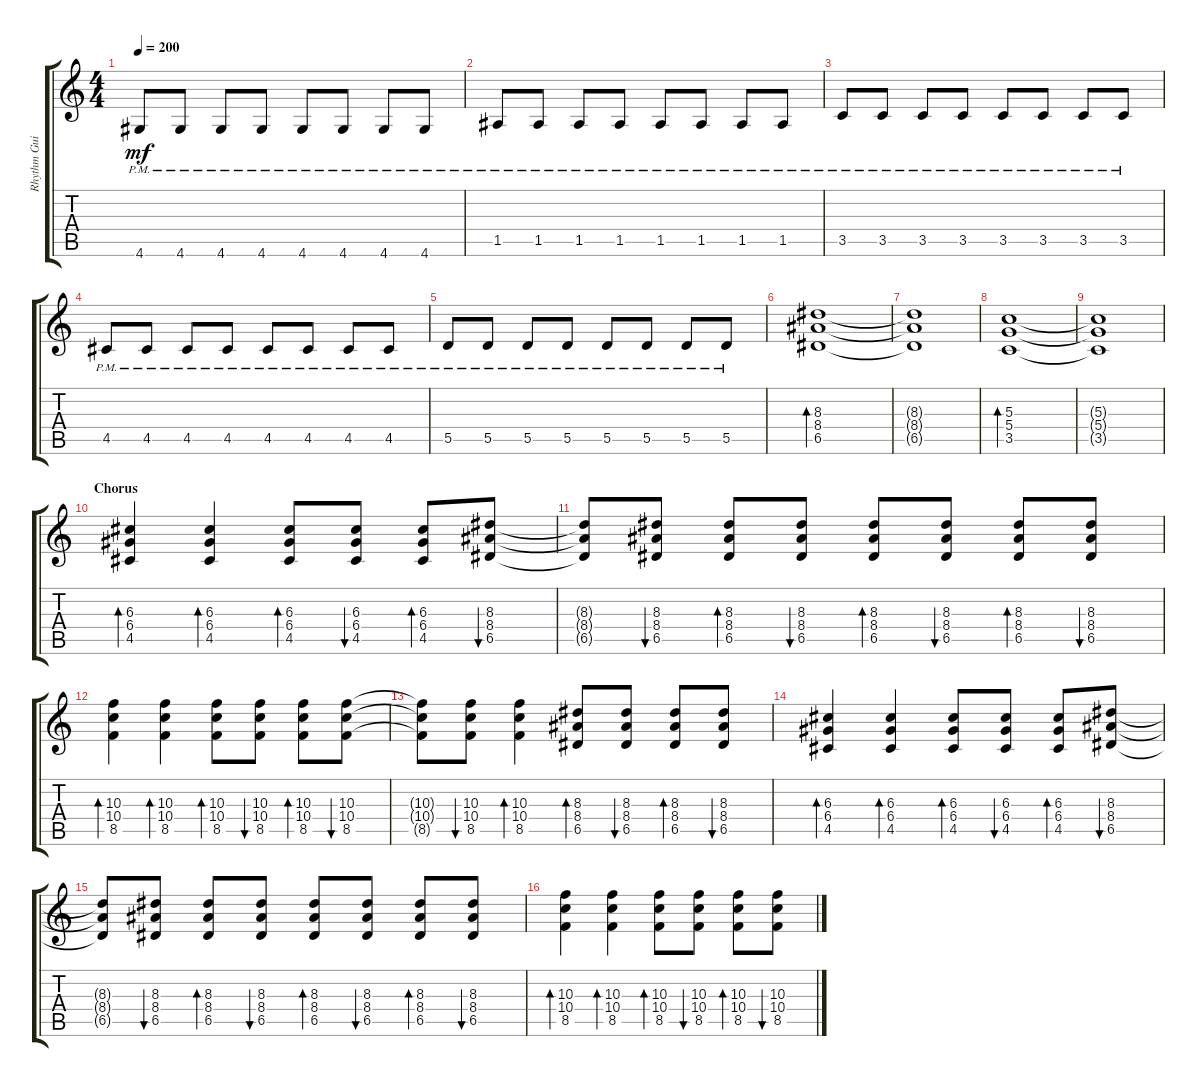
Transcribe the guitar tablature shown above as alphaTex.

\track ("Rhythm Guitar" "Rhythm Gui") {instrument overdrivenguitar}
\staff {score tabs}
\tuning (E4 B3 G3 D3 A2 E2) {hide}
\ts (4 4)
\tempo 200
\clef g2
\ks c
4.6{pm}.8{dy mf} 4.6{pm}.8 4.6{pm}.8 4.6{pm}.8 4.6{pm}.8 4.6{pm}.8 4.6{pm}.8 4.6{pm}.8 |
1.5{pm}.8 1.5{pm}.8 1.5{pm}.8 1.5{pm}.8 1.5{pm}.8 1.5{pm}.8 1.5{pm}.8 1.5{pm}.8 |
3.5{pm}.8 3.5{pm}.8 3.5{pm}.8 3.5{pm}.8 3.5{pm}.8 3.5{pm}.8 3.5{pm}.8 3.5{pm}.8 |
4.5{pm}.8 4.5{pm}.8 4.5{pm}.8 4.5{pm}.8 4.5{pm}.8 4.5{pm}.8 4.5{pm}.8 4.5{pm}.8 |
5.5{pm}.8 5.5{pm}.8 5.5{pm}.8 5.5{pm}.8 5.5{pm}.8 5.5{pm}.8 5.5{pm}.8 5.5{pm}.8 |
(8.3 8.4 6.5).1{bd 30} |
(8.3{t} 8.4{t} 6.5{t}).1 |
(5.3 5.4 3.5).1{bd 30} |
(5.3{t} 5.4{t} 3.5{t}).1 |
\section ("" "Chorus")
(6.3 6.4 4.5).4{bd 30} (6.3 6.4 4.5).4{bd 30} (6.3 6.4 4.5).8{bd 30} (6.3 6.4 4.5).8{bu 30} (6.3 6.4 4.5).8{bd 30} (8.3 8.4 6.5).8{bu 30} |
(8.3{t} 8.4{t} 6.5{t}).8 (8.3 8.4 6.5).8{bu 30} (8.3 8.4 6.5).8{bd 30} (8.3 8.4 6.5).8{bu 30} (8.3 8.4 6.5).8{bd 30} (8.3 8.4 6.5).8{bu 30} (8.3 8.4 6.5).8{bd 30} (8.3 8.4 6.5).8{bu 30} |
(10.3 10.4 8.5).4{bd 30} (10.3 10.4 8.5).4{bd 30} (10.3 10.4 8.5).8{bd 30} (10.3 10.4 8.5).8{bu 30} (10.3 10.4 8.5).8{bd 30} (10.3 10.4 8.5).8{bu 30} |
(10.3{t} 10.4{t} 8.5{t}).8 (10.3 10.4 8.5).8{bu 30} (10.3 10.4 8.5).4{bd 30} (8.3 8.4 6.5).8{bd 30} (8.3 8.4 6.5).8{bu 30} (8.3 8.4 6.5).8{bd 30} (8.3 8.4 6.5).8{bu 30} |
(6.3 6.4 4.5).4{bd 30} (6.3 6.4 4.5).4{bd 30} (6.3 6.4 4.5).8{bd 30} (6.3 6.4 4.5).8{bu 30} (6.3 6.4 4.5).8{bd 30} (8.3 8.4 6.5).8{bu 30} |
(8.3{t} 8.4{t} 6.5{t}).8 (8.3 8.4 6.5).8{bu 30} (8.3 8.4 6.5).8{bd 30} (8.3 8.4 6.5).8{bu 30} (8.3 8.4 6.5).8{bd 30} (8.3 8.4 6.5).8{bu 30} (8.3 8.4 6.5).8{bd 30} (8.3 8.4 6.5).8{bu 30} |
(10.3 10.4 8.5).4{bd 30} (10.3 10.4 8.5).4{bd 30} (10.3 10.4 8.5).8{bd 30} (10.3 10.4 8.5).8{bu 30} (10.3 10.4 8.5).8{bd 30} (10.3 10.4 8.5).8{bu 30}
